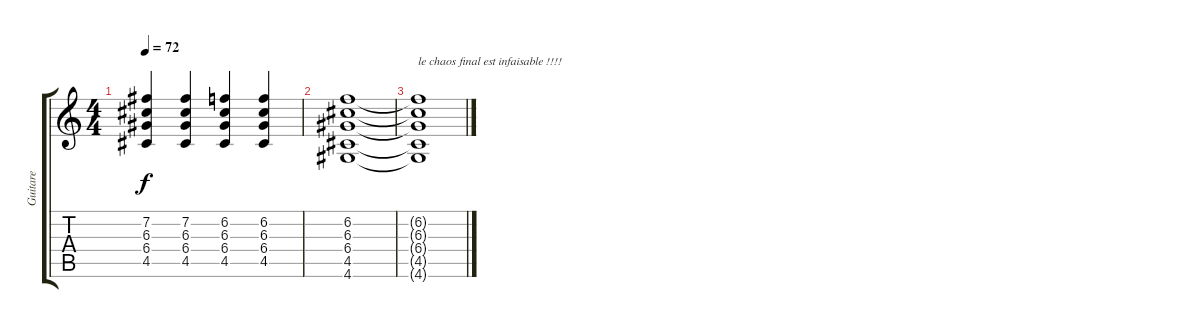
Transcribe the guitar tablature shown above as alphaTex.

\track ("Guitare" "Guitare") {instrument acousticguitarsteel}
\staff {score tabs}
\tuning (E4 B3 G3 D3 A2 E2) {hide}
\ts (4 4)
\tempo 72
\clef g2
\ks c
(7.2 6.3 6.4 4.5).4{dy f} (7.2 6.3 6.4 4.5).4 (6.2 6.3 6.4 4.5).4 (6.2 6.3 6.4 4.5).4 |
(6.2 6.3 6.4 4.5 4.6).1 |
(6.2{t} 6.3{t} 6.4{t} 4.5{t} 4.6{t}).1{txt "le chaos final est infaisable !!!!"}
